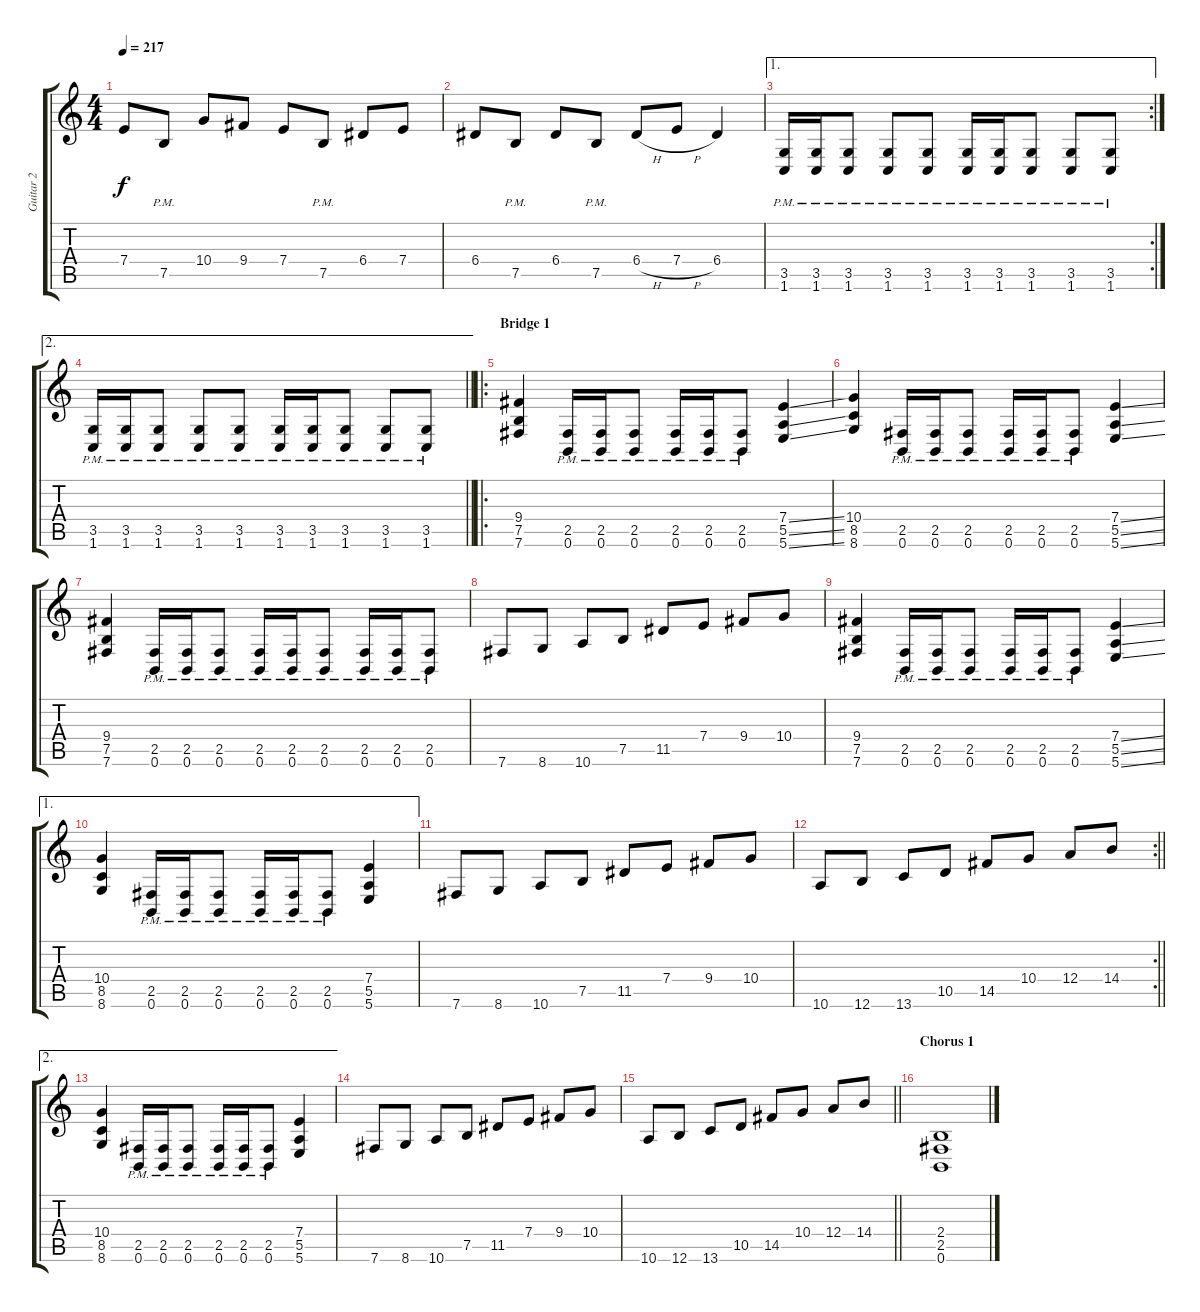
\track ("Guitar 2" "Guitar 2") {instrument distortionguitar}
\staff {score tabs}
\tuning (B3 Gb3 D3 A2 E2 B1) {hide}
\ts (4 4)
\tempo 217
\clef g2
\ks c
7.4.8{dy f} 7.5{pm}.8 10.4.8 9.4.8 7.4.8 7.5{pm}.8 6.4.8 7.4.8 |
6.4.8 7.5{pm}.8 6.4.8 7.5{pm}.8 6.4{h}.8 7.4{h}.8 6.4.4 |
\ae 1
\rc 2
(3.5{pm} 1.6{pm}).16 (3.5{pm} 1.6{pm}).16 (3.5{pm} 1.6{pm}).8 (3.5{pm} 1.6{pm}).8 (3.5{pm} 1.6{pm}).8 (3.5{pm} 1.6{pm}).16 (3.5{pm} 1.6{pm}).16 (3.5{pm} 1.6{pm}).8 (3.5{pm} 1.6{pm}).8 (3.5{pm} 1.6{pm}).8 |
\ae 2
\barLineRight lightlight
(3.5{pm} 1.6{pm}).16 (3.5{pm} 1.6{pm}).16 (3.5{pm} 1.6{pm}).8 (3.5{pm} 1.6{pm}).8 (3.5{pm} 1.6{pm}).8 (3.5{pm} 1.6{pm}).16 (3.5{pm} 1.6{pm}).16 (3.5{pm} 1.6{pm}).8 (3.5{pm} 1.6{pm}).8 (3.5{pm} 1.6{pm}).8 |
\ro
\section ("" "Bridge 1")
(9.4 7.5 7.6).4 (2.5{pm} 0.6{pm}).16 (2.5{pm} 0.6{pm}).16 (2.5{pm} 0.6{pm}).8 (2.5{pm} 0.6{pm}).16 (2.5{pm} 0.6{pm}).16 (2.5{pm} 0.6{pm}).8 (7.4{ss} 5.5{ss} 5.6{ss}).4 |
(10.4 8.5 8.6).4 (2.5{pm} 0.6{pm}).16 (2.5{pm} 0.6{pm}).16 (2.5{pm} 0.6{pm}).8 (2.5{pm} 0.6{pm}).16 (2.5{pm} 0.6{pm}).16 (2.5{pm} 0.6{pm}).8 (7.4{ss} 5.5{ss} 5.6{ss}).4 |
(9.4 7.5 7.6).4 (2.5{pm} 0.6{pm}).16 (2.5{pm} 0.6{pm}).16 (2.5{pm} 0.6{pm}).8 (2.5{pm} 0.6{pm}).16 (2.5{pm} 0.6{pm}).16 (2.5{pm} 0.6{pm}).8 (2.5{pm} 0.6{pm}).16 (2.5{pm} 0.6{pm}).16 (2.5{pm} 0.6{pm}).8 |
7.6.8 8.6.8 10.6.8 7.5.8 11.5.8 7.4.8 9.4.8 10.4.8 |
(9.4 7.5 7.6).4 (2.5{pm} 0.6{pm}).16 (2.5{pm} 0.6{pm}).16 (2.5{pm} 0.6{pm}).8 (2.5{pm} 0.6{pm}).16 (2.5{pm} 0.6{pm}).16 (2.5{pm} 0.6{pm}).8 (7.4{ss} 5.5{ss} 5.6{ss}).4 |
\ae 1
(10.4 8.5 8.6).4 (2.5{pm} 0.6{pm}).16 (2.5{pm} 0.6{pm}).16 (2.5{pm} 0.6{pm}).8 (2.5{pm} 0.6{pm}).16 (2.5{pm} 0.6{pm}).16 (2.5{pm} 0.6{pm}).8 (7.4 5.5 5.6).4 |
7.6.8 8.6.8 10.6.8 7.5.8 11.5.8 7.4.8 9.4.8 10.4.8 |
\rc 2
\barLineRight lightlight
10.6.8 12.6.8 13.6.8 10.5.8 14.5.8 10.4.8 12.4.8 14.4.8 |
\ae 2
(10.4 8.5 8.6).4 (2.5{pm} 0.6{pm}).16 (2.5{pm} 0.6{pm}).16 (2.5{pm} 0.6{pm}).8 (2.5{pm} 0.6{pm}).16 (2.5{pm} 0.6{pm}).16 (2.5{pm} 0.6{pm}).8 (7.4 5.5 5.6).4 |
7.6.8 8.6.8 10.6.8 7.5.8 11.5.8 7.4.8 9.4.8 10.4.8 |
\barLineRight lightlight
10.6.8 12.6.8 13.6.8 10.5.8 14.5.8 10.4.8 12.4.8 14.4.8 |
\section ("" "Chorus 1")
(2.4 2.5 0.6).1
